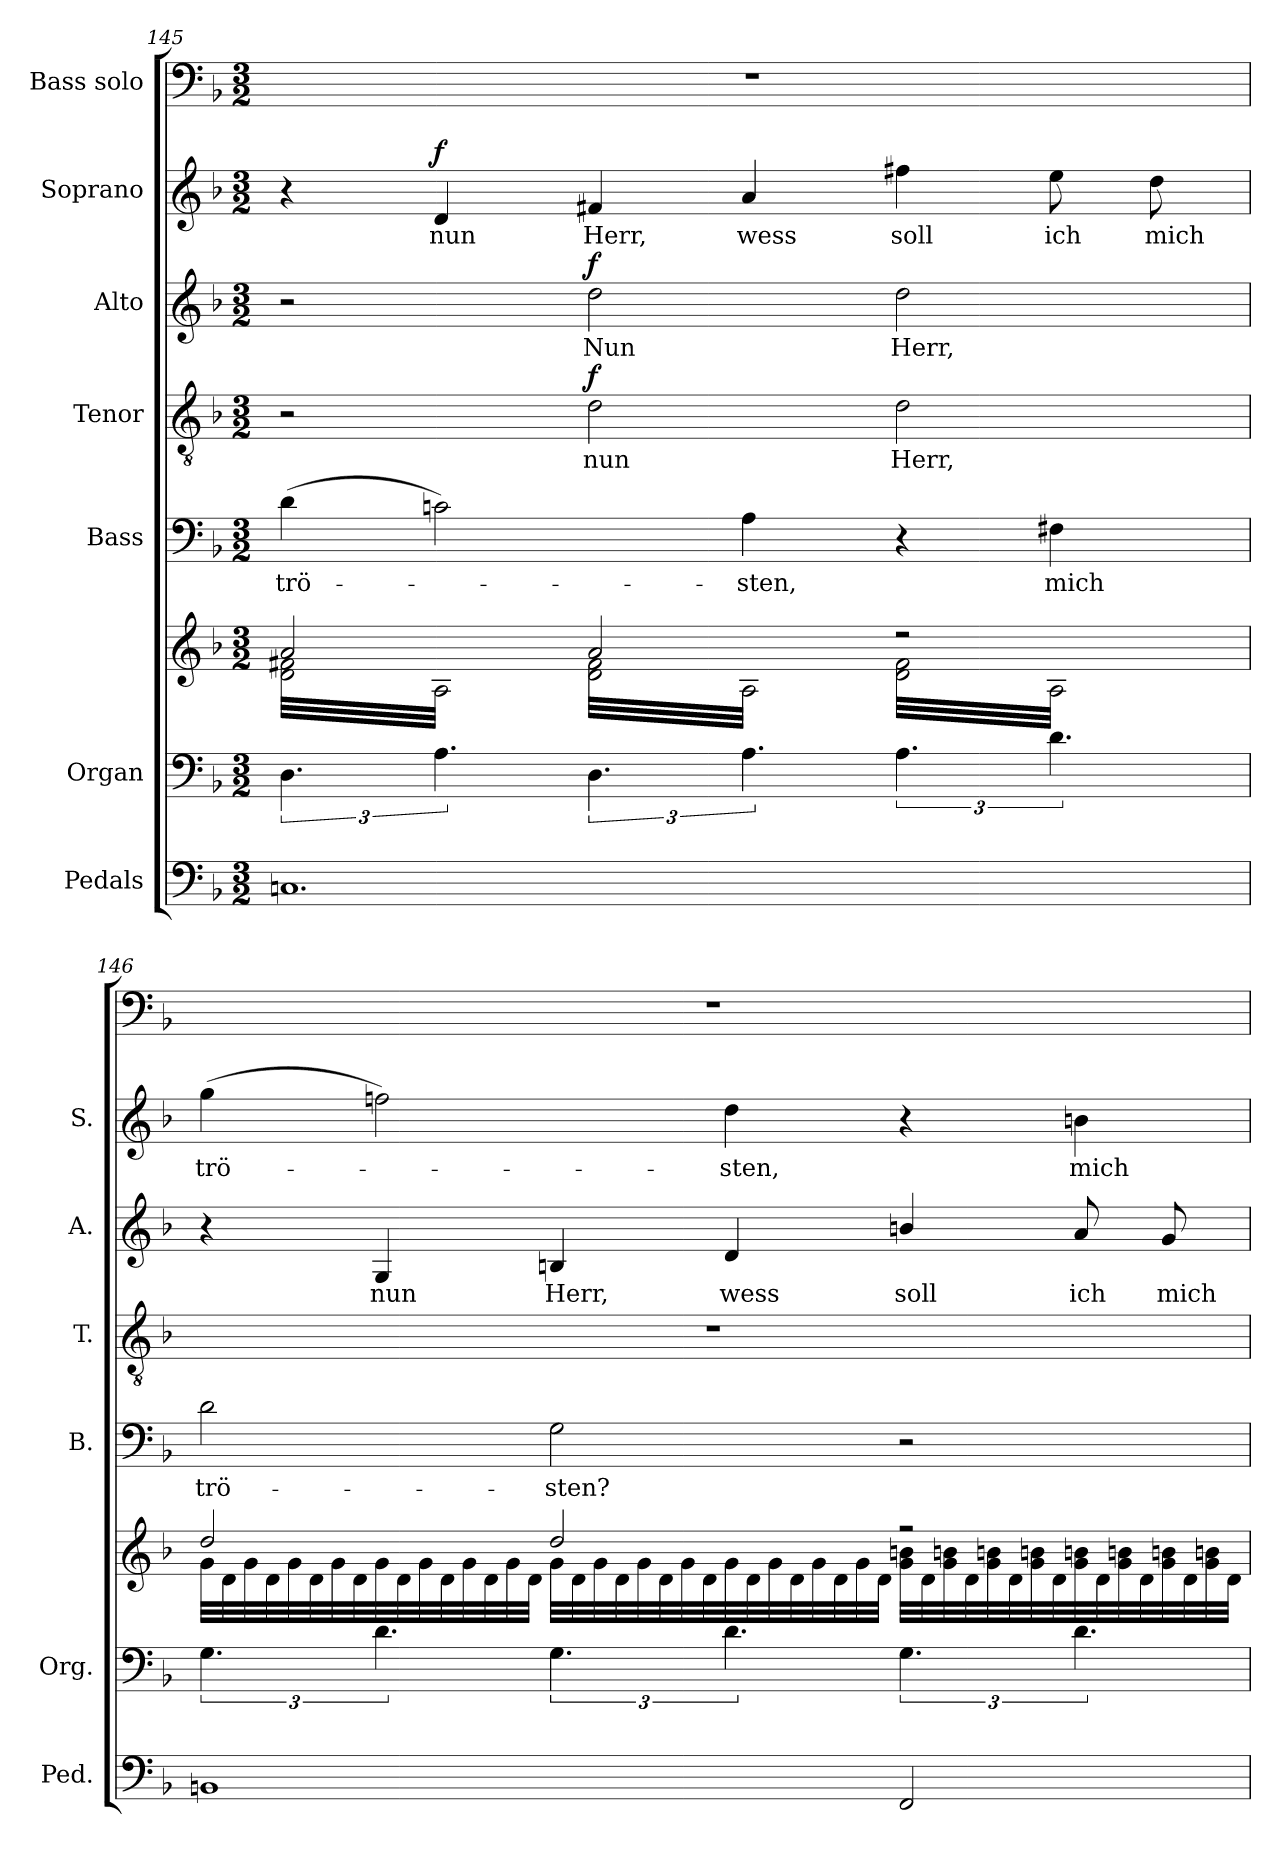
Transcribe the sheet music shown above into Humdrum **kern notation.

**kern	**kern	**kern	**kern	**text	**kern	**text	**dynam	**kern	**text	**dynam	**kern	**text	**dynam	**kern
*part7	*part6	*part6	*part5	*part5	*part4	*part4	*part4	*part3	*part3	*part3	*part2	*part2	*part2	*part1
*staff8	*staff7	*staff6	*staff5	*staff5	*staff4	*staff4	*staff4	*staff3	*staff3	*staff3	*staff2	*staff2	*staff2	*staff1
*I"Pedals	*I"Organ	*	*I"Bass	*	*I"Tenor	*	*	*I"Alto	*	*	*I"Soprano	*	*	*I"Bass solo
*I'Ped.	*I'Org.	*	*I'B.	*	*I'T.	*	*	*I'A.	*	*	*I'S.	*	*	*
!!LO:PB:g=z
*clefF4	*clefF4	*clefG2	*clefF4	*	*clefGv2	*	*	*clefG2	*	*	*clefG2	*	*	*clefF4
*	*	*	*	*	*ITrd7c12	*	*	*	*	*	*	*	*	*
*k[b-]	*k[b-]	*k[b-]	*k[b-]	*	*k[b-]	*	*	*k[b-]	*	*	*k[b-]	*	*	*k[b-]
*d:	*d:	*d:	*d:	*	*d:	*	*	*d:	*	*	*d:	*	*	*d:
*M3/2	*M3/2	*M3/2	*M3/2	*	*M3/2	*	*	*M3/2	*	*	*M3/2	*	*	*M3/2
=145	=145	=145	=145	=145	=145	=145	=145	=145	=145	=145	=145	=145	=145	=145
*	*	*^	*	*	*	*	*	*	*	*	*	*	*	*
!	!	!	!	!	!LO:LY:b:color=#000000	!	!	!	!	!	!	!	!	!	!LO:N:vis=1
*	*	*tremolo	*	*	*	*	*	*	*	*	*	*	*	*	*
1.Cni	6.Di\	2ai/	32di\ 32f#XiLLL	(4di\	trö-	2r	.	.	2r	.	.	4r	.	.	1.r
.	.	.	32Ai\	.	.	.	.	.	.	.	.	.	.	.	.
.	.	.	32di\ 32f#Xi	.	.	.	.	.	.	.	.	.	.	.	.
.	.	.	32Ai\	.	.	.	.	.	.	.	.	.	.	.	.
.	.	.	32di\ 32f#Xi	.	.	.	.	.	.	.	.	.	.	.	.
.	.	.	32Ai\	.	.	.	.	.	.	.	.	.	.	.	.
.	.	.	32di\ 32f#Xi	.	.	.	.	.	.	.	.	.	.	.	.
.	.	.	32Ai\	.	.	.	.	.	.	.	.	.	.	.	.
!	!	!	!	!	!	!	!	!	!	!	!	!	!LO:LY:b:color=#000000	!	!
.	6.Ai\	.	32di\ 32f#Xi	2cni\)	.	.	.	.	.	.	.	4di/	nun	f	.
.	.	.	32Ai\	.	.	.	.	.	.	.	.	.	.	.	.
.	.	.	32di\ 32f#Xi	.	.	.	.	.	.	.	.	.	.	.	.
.	.	.	32Ai\	.	.	.	.	.	.	.	.	.	.	.	.
.	.	.	32di\ 32f#Xi	.	.	.	.	.	.	.	.	.	.	.	.
.	.	.	32Ai\	.	.	.	.	.	.	.	.	.	.	.	.
.	.	.	32di\ 32f#Xi	.	.	.	.	.	.	.	.	.	.	.	.
.	.	.	32Ai\JJJ	.	.	.	.	.	.	.	.	.	.	.	.
!	!	!	!	!	!	!	!LO:LY:b:color=#000000	!	!	!	!	!	!	!	!
!	!	!	!	!	!	!	!	!	!	!LO:LY:b:color=#000000	!	!	!	!	!
!	!	!	!	!	!	!	!	!	!	!	!	!	!LO:LY:b:color=#000000	!	!
.	6.Di\	2ai/	32di\ 32f#iLLL	.	.	2Di\	nun	f	2ddi\	Nun	f	4f#Xi/	Herr,	.	.
.	.	.	32Ai\	.	.	.	.	.	.	.	.	.	.	.	.
.	.	.	32di\ 32f#i	.	.	.	.	.	.	.	.	.	.	.	.
.	.	.	32Ai\	.	.	.	.	.	.	.	.	.	.	.	.
.	.	.	32di\ 32f#i	.	.	.	.	.	.	.	.	.	.	.	.
.	.	.	32Ai\	.	.	.	.	.	.	.	.	.	.	.	.
.	.	.	32di\ 32f#i	.	.	.	.	.	.	.	.	.	.	.	.
.	.	.	32Ai\	.	.	.	.	.	.	.	.	.	.	.	.
!	!	!	!	!	!LO:LY:b:color=#000000	!	!	!	!	!	!	!	!	!	!
!	!	!	!	!	!	!	!	!	!	!	!	!	!LO:LY:b:color=#000000	!	!
.	6.Ai\	.	32di\ 32f#i	4Ai\	-sten,	.	.	.	.	.	.	4ai/	wess	.	.
.	.	.	32Ai\	.	.	.	.	.	.	.	.	.	.	.	.
.	.	.	32di\ 32f#i	.	.	.	.	.	.	.	.	.	.	.	.
.	.	.	32Ai\	.	.	.	.	.	.	.	.	.	.	.	.
.	.	.	32di\ 32f#i	.	.	.	.	.	.	.	.	.	.	.	.
.	.	.	32Ai\	.	.	.	.	.	.	.	.	.	.	.	.
.	.	.	32di\ 32f#i	.	.	.	.	.	.	.	.	.	.	.	.
.	.	.	32Ai\JJJ	.	.	.	.	.	.	.	.	.	.	.	.
!	!	!	!	!	!	!	!LO:LY:b:color=#000000	!	!	!	!	!	!	!	!
!	!	!	!	!	!	!	!	!	!	!LO:LY:b:color=#000000	!	!	!	!	!
!	!	!	!	!	!	!	!	!	!	!	!	!	!LO:LY:b:color=#000000	!	!
.	6.Ai\	2r	32di\ 32f#iLLL	4r	.	2Di\	Herr,	.	2ddi\	Herr,	.	4ff#Xi\	soll	.	.
.	.	.	32Ai\	.	.	.	.	.	.	.	.	.	.	.	.
.	.	.	32di\ 32f#i	.	.	.	.	.	.	.	.	.	.	.	.
.	.	.	32Ai\	.	.	.	.	.	.	.	.	.	.	.	.
.	.	.	32di\ 32f#i	.	.	.	.	.	.	.	.	.	.	.	.
.	.	.	32Ai\	.	.	.	.	.	.	.	.	.	.	.	.
.	.	.	32di\ 32f#i	.	.	.	.	.	.	.	.	.	.	.	.
.	.	.	32Ai\	.	.	.	.	.	.	.	.	.	.	.	.
!	!	!	!	!	!LO:LY:b:color=#000000	!	!	!	!	!	!	!	!	!	!
!	!	!	!	!	!	!	!	!	!	!	!	!	!LO:LY:b:color=#000000	!	!
.	6.di\	.	32di\ 32f#i	4F#Xi\	mich	.	.	.	.	.	.	8eei\	ich	.	.
.	.	.	32Ai\	.	.	.	.	.	.	.	.	.	.	.	.
.	.	.	32di\ 32f#i	.	.	.	.	.	.	.	.	.	.	.	.
.	.	.	32Ai\	.	.	.	.	.	.	.	.	.	.	.	.
!	!	!	!	!	!	!	!	!	!	!	!	!	!LO:LY:b:color=#000000	!	!
.	.	.	32di\ 32f#i	.	.	.	.	.	.	.	.	8ddi\	mich	.	.
.	.	.	32Ai\	.	.	.	.	.	.	.	.	.	.	.	.
.	.	.	32di\ 32f#i	.	.	.	.	.	.	.	.	.	.	.	.
.	.	.	32Ai\JJJ	.	.	.	.	.	.	.	.	.	.	.	.
=146	=146	=146	=146	=146	=146	=146	=146	=146	=146	=146	=146	=146	=146	=146	=146
!	!	!	!	!	!LO:LY:b:color=#000000	!LO:N:vis=1	!	!	!	!	!	!	!	!	!
!	!	!	!	!	!	!	!	!	!	!	!	!	!LO:LY:b:color=#000000	!	!LO:N:vis=1
1BBni	6.Gi\	2ddi/	32gi\LLL	2di\	trö-	1.r	.	.	4r	.	.	(4ggi\	trö-	.	1.r
.	.	.	32di\	.	.	.	.	.	.	.	.	.	.	.	.
.	.	.	32gi\	.	.	.	.	.	.	.	.	.	.	.	.
.	.	.	32di\	.	.	.	.	.	.	.	.	.	.	.	.
.	.	.	32gi\	.	.	.	.	.	.	.	.	.	.	.	.
.	.	.	32di\	.	.	.	.	.	.	.	.	.	.	.	.
.	.	.	32gi\	.	.	.	.	.	.	.	.	.	.	.	.
.	.	.	32di\	.	.	.	.	.	.	.	.	.	.	.	.
!	!	!	!	!	!	!	!	!	!	!LO:LY:b:color=#000000	!	!	!	!	!
.	6.di\	.	32gi\	.	.	.	.	.	4Gi/	nun	.	2ffni\)	.	.	.
.	.	.	32di\	.	.	.	.	.	.	.	.	.	.	.	.
.	.	.	32gi\	.	.	.	.	.	.	.	.	.	.	.	.
.	.	.	32di\	.	.	.	.	.	.	.	.	.	.	.	.
.	.	.	32gi\	.	.	.	.	.	.	.	.	.	.	.	.
.	.	.	32di\	.	.	.	.	.	.	.	.	.	.	.	.
.	.	.	32gi\	.	.	.	.	.	.	.	.	.	.	.	.
.	.	.	32di\JJJ	.	.	.	.	.	.	.	.	.	.	.	.
!	!	!	!	!	!LO:LY:b:color=#000000	!	!	!	!	!	!	!	!	!	!
!	!	!	!	!	!	!	!	!	!	!LO:LY:b:color=#000000	!	!	!	!	!
.	6.Gi\	2ddi/	32gi\LLL	2Gi\	-sten?	.	.	.	4Bni/	Herr,	.	.	.	.	.
.	.	.	32di\	.	.	.	.	.	.	.	.	.	.	.	.
.	.	.	32gi\	.	.	.	.	.	.	.	.	.	.	.	.
.	.	.	32di\	.	.	.	.	.	.	.	.	.	.	.	.
.	.	.	32gi\	.	.	.	.	.	.	.	.	.	.	.	.
.	.	.	32di\	.	.	.	.	.	.	.	.	.	.	.	.
.	.	.	32gi\	.	.	.	.	.	.	.	.	.	.	.	.
.	.	.	32di\	.	.	.	.	.	.	.	.	.	.	.	.
!	!	!	!	!	!	!	!	!	!	!LO:LY:b:color=#000000	!	!	!	!	!
!	!	!	!	!	!	!	!	!	!	!	!	!	!LO:LY:b:color=#000000	!	!
.	6.di\	.	32gi\	.	.	.	.	.	4di/	wess	.	4ddi\	-sten,	.	.
.	.	.	32di\	.	.	.	.	.	.	.	.	.	.	.	.
.	.	.	32gi\	.	.	.	.	.	.	.	.	.	.	.	.
.	.	.	32di\	.	.	.	.	.	.	.	.	.	.	.	.
.	.	.	32gi\	.	.	.	.	.	.	.	.	.	.	.	.
.	.	.	32di\	.	.	.	.	.	.	.	.	.	.	.	.
.	.	.	32gi\	.	.	.	.	.	.	.	.	.	.	.	.
.	.	.	32di\JJJ	.	.	.	.	.	.	.	.	.	.	.	.
!	!	!	!	!	!	!	!	!	!	!LO:LY:b:color=#000000	!	!	!	!	!
2FFi/	6.Gi\	2r	32gi\ 32bniLLL	2r	.	.	.	.	4bni/	soll	.	4r	.	.	.
.	.	.	32di\	.	.	.	.	.	.	.	.	.	.	.	.
.	.	.	32gi\ 32bni	.	.	.	.	.	.	.	.	.	.	.	.
.	.	.	32di\	.	.	.	.	.	.	.	.	.	.	.	.
.	.	.	32gi\ 32bni	.	.	.	.	.	.	.	.	.	.	.	.
.	.	.	32di\	.	.	.	.	.	.	.	.	.	.	.	.
.	.	.	32gi\ 32bni	.	.	.	.	.	.	.	.	.	.	.	.
.	.	.	32di\	.	.	.	.	.	.	.	.	.	.	.	.
!	!	!	!	!	!	!	!	!	!	!LO:LY:b:color=#000000	!	!	!	!	!
!	!	!	!	!	!	!	!	!	!	!	!	!	!LO:LY:b:color=#000000	!	!
.	6.di\	.	32gi\ 32bni	.	.	.	.	.	8ai/	ich	.	4bni\	mich	.	.
.	.	.	32di\	.	.	.	.	.	.	.	.	.	.	.	.
.	.	.	32gi\ 32bni	.	.	.	.	.	.	.	.	.	.	.	.
.	.	.	32di\	.	.	.	.	.	.	.	.	.	.	.	.
!	!	!	!	!	!	!	!	!	!	!LO:LY:b:color=#000000	!	!	!	!	!
.	.	.	32gi\ 32bni	.	.	.	.	.	8gi/	mich	.	.	.	.	.
.	.	.	32di\	.	.	.	.	.	.	.	.	.	.	.	.
.	.	.	32gi\ 32bni	.	.	.	.	.	.	.	.	.	.	.	.
.	.	.	32di\JJJ	.	.	.	.	.	.	.	.	.	.	.	.
*	*	*Xtremolo	*	*	*	*	*	*	*	*	*	*	*	*	*
.	.	.	.	.	.	.	.	.	.	.	.	.	.	.	.
.	.	.	.	.	.	.	.	.	.	.	.	.	.	.	.
.	.	.	.	.	.	.	.	.	.	.	.	.	.	.	.
.	.	.	.	.	.	.	.	.	.	.	.	.	.	.	.
.	.	.	.	.	.	.	.	.	.	.	.	.	.	.	.
.	.	.	.	.	.	.	.	.	.	.	.	.	.	.	.
.	.	.	.	.	.	.	.	.	.	.	.	.	.	.	.
.	.	.	.	.	.	.	.	.	.	.	.	.	.	.	.
*	*	*v	*v	*	*	*	*	*	*	*	*	*	*	*	*
=	=	=	=	=	=	=	=	=	=	=	=	=	=	=
*-	*-	*-	*-	*-	*-	*-	*-	*-	*-	*-	*-	*-	*-	*-
